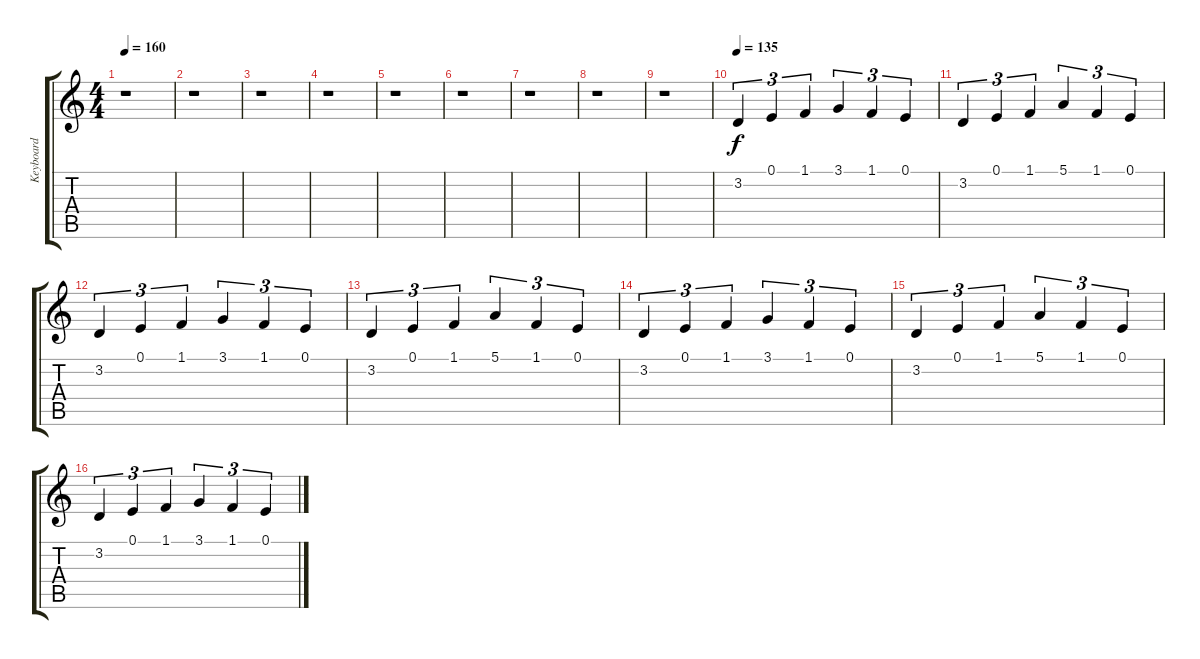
\track ("Keyboard" "Keyboard") {instrument brightacousticpiano}
\staff {score tabs}
\tuning (E4 B3 G3 D3 A2 E2) {hide}
\ts (4 4)
\tempo 160
\clef g2
\ks c
r.1{dy f} |
r.1 |
r.1 |
r.1 |
r.1 |
r.1 |
r.1 |
r.1 |
r.1 |
\tempo 135
3.2.4{tu (3 2)} 0.1.4{tu (3 2)} 1.1.4{tu (3 2)} 3.1.4{tu (3 2)} 1.1.4{tu (3 2)} 0.1.4{tu (3 2)} |
3.2.4{tu (3 2)} 0.1.4{tu (3 2)} 1.1.4{tu (3 2)} 5.1.4{tu (3 2)} 1.1.4{tu (3 2)} 0.1.4{tu (3 2)} |
3.2.4{tu (3 2)} 0.1.4{tu (3 2)} 1.1.4{tu (3 2)} 3.1.4{tu (3 2)} 1.1.4{tu (3 2)} 0.1.4{tu (3 2)} |
3.2.4{tu (3 2)} 0.1.4{tu (3 2)} 1.1.4{tu (3 2)} 5.1.4{tu (3 2)} 1.1.4{tu (3 2)} 0.1.4{tu (3 2)} |
3.2.4{tu (3 2)} 0.1.4{tu (3 2)} 1.1.4{tu (3 2)} 3.1.4{tu (3 2)} 1.1.4{tu (3 2)} 0.1.4{tu (3 2)} |
3.2.4{tu (3 2)} 0.1.4{tu (3 2)} 1.1.4{tu (3 2)} 5.1.4{tu (3 2)} 1.1.4{tu (3 2)} 0.1.4{tu (3 2)} |
3.2.4{tu (3 2)} 0.1.4{tu (3 2)} 1.1.4{tu (3 2)} 3.1.4{tu (3 2)} 1.1.4{tu (3 2)} 0.1.4{tu (3 2)}
